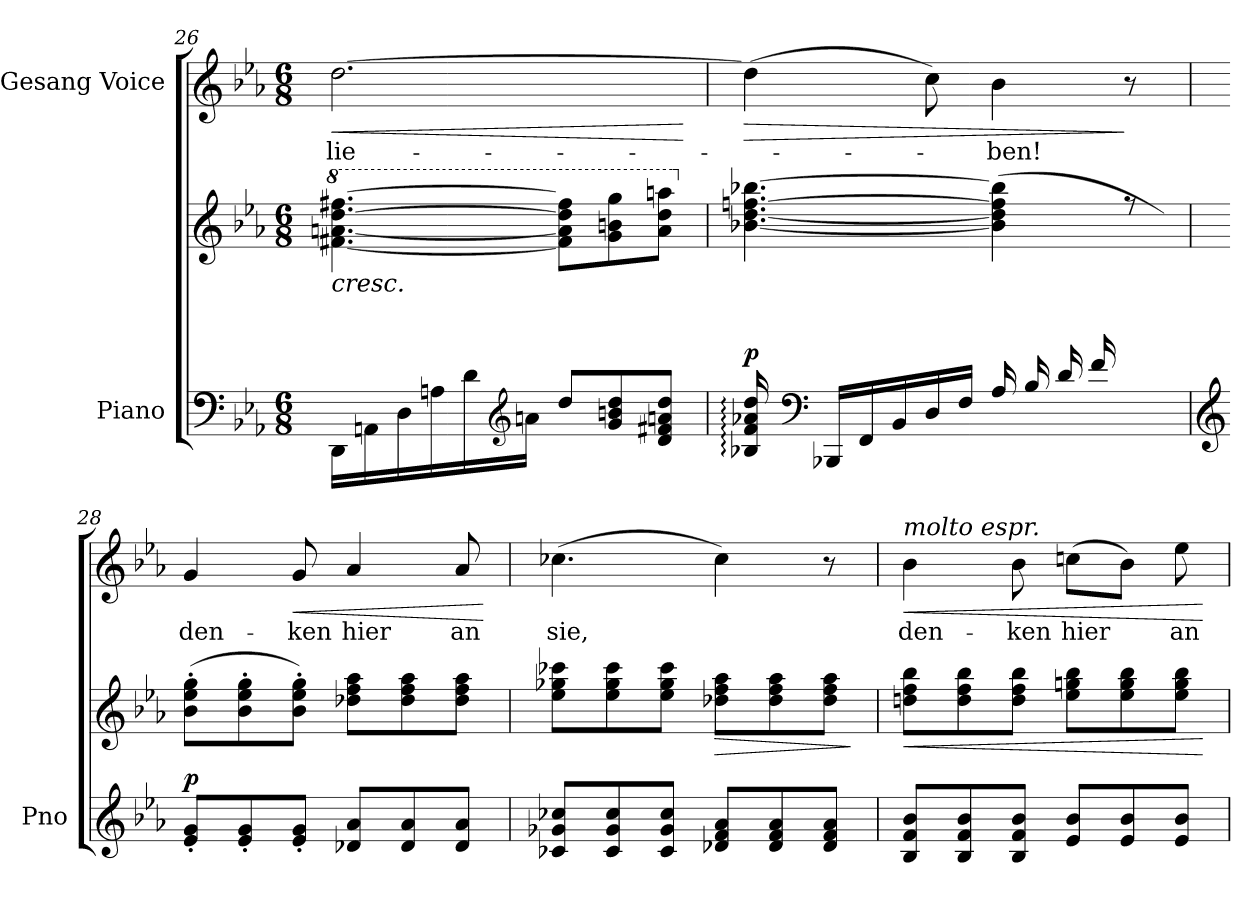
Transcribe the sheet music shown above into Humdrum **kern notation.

**kern	**kern	**dynam	**kern	**text	**dynam
*part2	*part2	*part2	*part1	*part1	*part1
*staff3	*staff2	*staff2/3	*staff1	*staff1	*staff1
*I"Piano	*	*	*I"Gesang Voice	*	*
*I'Pno	*	*	*	*	*
*clefF4	*clefG2	*	*clefG2	*	*
*k[b-e-a-]	*k[b-e-a-]	*	*k[b-e-a-]	*	*
*M6/8	*M6/8	*	*M6/8	*	*
*	*8va	*	*	*	*
=26	=26	=26	=26	=26	=26
!	!LO:TX:b:i:t=cresc.	!	!	!	!
!	!	!	!	!	!LO:HP:b
16DD\LL	[4.ff#X\ [4.aan\ [4.ddd\ [4.fff#X\	.	[2.dd\	lie-	<
16AAn\	.	.	.	.	.
16D\	.	.	.	.	.
16An\	.	.	.	.	.
16d\	.	.	.	.	.
*clefG2	*	*	*	*	*
16an\JJ	.	.	.	.	.
8dd/L	8ff#\] 8aa\] 8ddd\] 8fff#\]L	.	.	.	.
8g/ 8bn/ 8dd/	8gg\ 8bbn\ 8ggg\	.	.	.	.
8d/ 8f#X/ 8an/ 8dd/J	8aa\ 8ddd\ 8aaanj\J	.	.	.	.
.	.	.	.	.	[
=27	=27	=27	=27	=27	=27
*	*X8va	*	*	*	*
*	*^	*	*	*	*
!	!	!	!LO:DY:a=2	!	!	!LO:HP:b
16B-X/: 16f/: 16a-X/: 16dd/:	[4.b-X\ [4.dd\ [4.ffn\ [4.bb-X\	8ryy	p	(4dd\]	.	>
*clefF4	*	*	*	*	*	*
16BBB-X/LL	.	.	.	.	.	.
*	*v	*v	*	*	*	*
16FF/	.	.	.	.	.
16BB-/	.	.	.	.	.
16D/	.	.	8cc\)	.	.
16F/JJ	.	.	.	.	.
16A-/LL	(4b-\] 4dd\] 4ff\] 4bb-\]	.	4b-\	-ben!	.
16B-/	.	.	.	.	.
16d/	.	.	.	.	.
16f/	.	.	.	.	.
*	*^	*	*	*	*
8ryy	8r	16a-\	.	8r	.	]
.	.	16b-\JJ)	.	.	.	.
*	*v	*v	*	*	*	*
=28	=28	=28	=28	=28	=28
*clefG2	*	*	*	*	*
*	*^	*	*	*	*
!	!	!	!LO:DY:a=2	!	!	!
*	*v	*v	*	*	*	*
8e-/' 8g/'L	(8b-\' 8ee-\' 8gg\'L	p	4g/	den-	.
8e-/' 8g/'	8b-\' 8ee-\' 8gg\'	.	.	.	.
!	!	!	!	!	!LO:HP:b
8e-/' 8g/'J	8b-\' 8ee-\' 8gg\'J)	.	8g/	-ken	<
8d-X/ 8a-/L	8dd-X\ 8ff\ 8aa-\L	.	4a-/	hier	.
8d-/ 8a-/	8dd-\ 8ff\ 8aa-\	.	.	.	.
8d-/ 8a-/J	8dd-\ 8ff\ 8aa-\J	.	8a-/	an	.
.	.	.	.	.	[
=29	=29	=29	=29	=29	=29
8c-X/ 8g-X/ 8cc-X/L	8ee-\ 8gg-X\ 8ccc-X\L	.	(4.cc-X\	sie,	.
8c-/ 8g-/ 8cc-/	8ee-\ 8gg-\ 8ccc-\	.	.	.	.
8c-/ 8g-/ 8cc-/J	8ee-\ 8gg-\ 8ccc-\J	.	.	.	.
!	!	!LO:HP:b	!	!	!
8d-X/ 8f/ 8a-/L	8dd-X\ 8ff\ 8aa-\L	>	4cc-\)	.	.
8d-/ 8f/ 8a-/	8dd-\ 8ff\ 8aa-\	.	.	.	.
8d-/ 8f/ 8a-/J	8dd-\ 8ff\ 8aa-\J	.	8r	.	.
.	.	]	.	.	.
=30	=30	=30	=30	=30	=30
!	!	!	!LO:TX:i:t=molto espr.	!	!
!	!	!LO:HP:b	!	!	!LO:HP:b
8B-/ 8f/ 8b-/L	8ddn\ 8ff\ 8bb-\L	<	4b-\	den-	<
8B-/ 8f/ 8b-/	8dd\ 8ff\ 8bb-\	.	.	.	.
8B-/ 8f/ 8b-/J	8dd\ 8ff\ 8bb-\J	.	8b-\	-ken	.
8e-/ 8b-/L	8ee-\ 8ggn\ 8bb-\L	.	(8ccn\L	hier	.
8e-/ 8b-/	8ee-\ 8gg\ 8bb-\	.	8b-\J)	.	.
8e-/ 8b-/J	8ee-\ 8gg\ 8bb-\J	.	8ee-\	an	.
.	.	[	.	.	[
=	=	=	=	=	=
*-	*-	*-	*-	*-	*-
